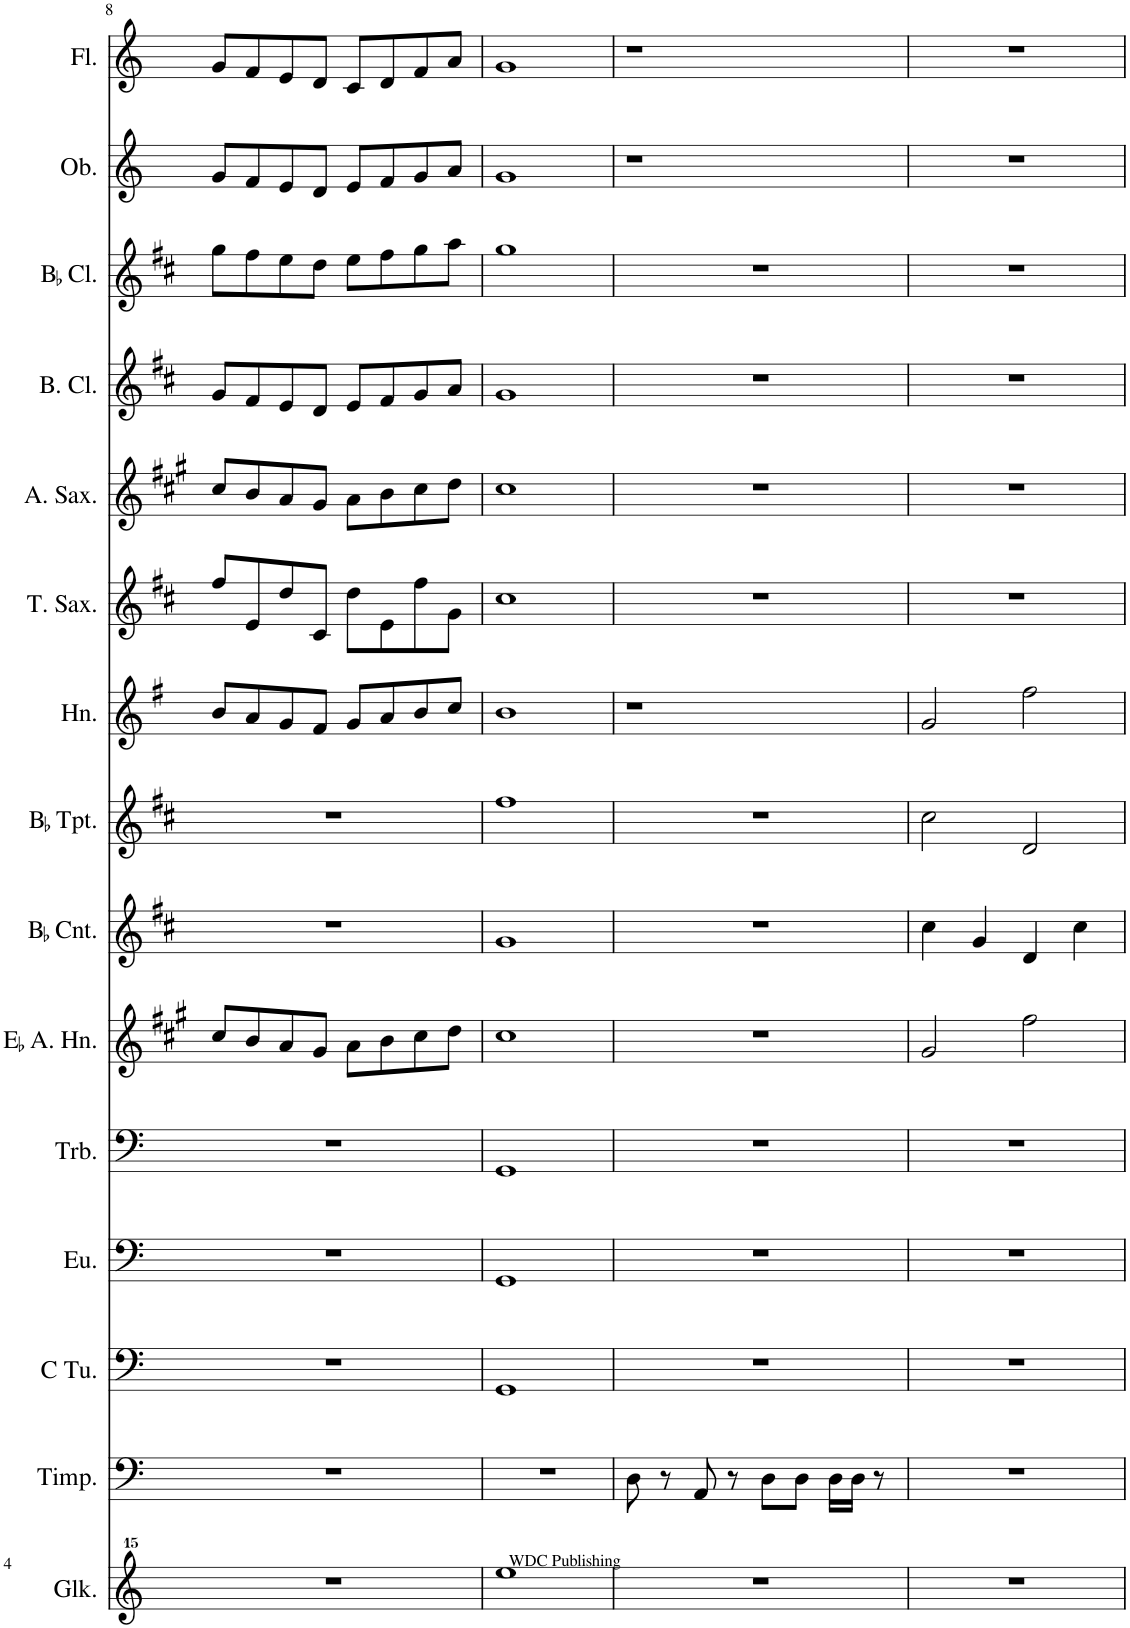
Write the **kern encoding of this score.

**kern	**kern	**kern	**kern	**kern	**kern	**kern	**kern	**kern	**kern	**kern	**kern	**kern	**kern	**kern
*part15	*part14	*part13	*part12	*part11	*part10	*part9	*part8	*part7	*part6	*part5	*part4	*part3	*part2	*part1
*staff15	*staff14	*staff13	*staff12	*staff11	*staff10	*staff9	*staff8	*staff7	*staff6	*staff5	*staff4	*staff3	*staff2	*staff1
*I"Glockenspiel	*I"Timpani	*I"C Tuba	*I"Euphonium	*I"Trombone	*I"EaccidentalFlat Alto Horn	*I"BaccidentalFlat Cornet	*I"BaccidentalFlat Trumpet	*I"Horn	*I"Tenor Saxophone	*I"Alto Saxophone	*I"Bass Clarinet	*I"BaccidentalFlat Clarinet	*I"Oboe	*I"Flute
*I'Glk.	*I'Timp.	*I'C Tu.	*I'Eu.	*I'Trb.	*I'EaccidentalFlat A. Hn.	*I'BaccidentalFlat Cnt.	*I'BaccidentalFlat Tpt.	*I'Hn.	*I'T. Sax.	*I'A. Sax.	*I'B. Cl.	*I'BaccidentalFlat Cl.	*I'Ob.	*I'Fl.
!!LO:PB:g=z
*clefG^^2	*clefF4	*clefF4	*clefF4	*clefF4	*clefG2	*clefG2	*clefG2	*clefG2	*clefG2	*clefG2	*clefG2	*clefG2	*clefG2	*clefG2
*	*	*	*	*	*Trd5c9	*Trd1c2	*Trd1c2	*Trd4c7	*Trd8c14	*Trd5c9	*Trd8c14	*Trd1c2	*	*
*k[]	*k[]	*k[]	*k[]	*k[]	*k[f#c#g#]	*k[f#c#]	*k[f#c#]	*k[f#]	*k[f#c#]	*k[f#c#g#]	*k[f#c#]	*k[f#c#]	*k[]	*k[]
*M4/4	*M4/4	*M4/4	*M4/4	*M4/4	*M4/4	*M4/4	*M4/4	*M4/4	*M4/4	*M4/4	*M4/4	*M4/4	*M4/4	*M4/4
=8	=8	=8	=8	=8	=8	=8	=8	=8	=8	=8	=8	=8	=8	=8
1r	1r	1r	1r	1r	8cc#/L	1r	1r	8b/L	8ff#/L	8cc#/L	8g/L	8gg\L	8g/L	8g/L
.	.	.	.	.	8b/	.	.	8a/	8e/	8b/	8f#/	8ff#\	8f/	8f/
.	.	.	.	.	8a/	.	.	8g/	8dd/	8a/	8e/	8ee\	8e/	8e/
.	.	.	.	.	8g#/J	.	.	8f#/J	8c#/J	8g#/J	8d/J	8dd\J	8d/J	8d/J
.	.	.	.	.	8a\L	.	.	8g/L	8dd\L	8a\L	8e/L	8ee\L	8e/L	8c/L
.	.	.	.	.	8b\	.	.	8a/	8e\	8b\	8f#/	8ff#\	8f/	8d/
.	.	.	.	.	8cc#\	.	.	8b/	8ff#\	8cc#\	8g/	8gg\	8g/	8f/
.	.	.	.	.	8dd\J	.	.	8cc/J	8g\J	8dd\J	8a/J	8aa\J	8a/J	8a/J
=9	=9	=9	=9	=9	=9	=9	=9	=9	=9	=9	=9	=9	=9	=9
1eeee	1r	1GG	1GG	1GG	1cc#	1g	1ff#	1b	1cc#	1cc#	1g	1gg	1g	1g
=10	=10	=10	=10	=10	=10	=10	=10	=10	=10	=10	=10	=10	=10	=10
1r	8D\	1r	1r	1r	1r	1r	1r	1r	1r	1r	1r	1r	1r	1r
.	8r	.	.	.	.	.	.	.	.	.	.	.	.	.
.	8AA/	.	.	.	.	.	.	.	.	.	.	.	.	.
.	8r	.	.	.	.	.	.	.	.	.	.	.	.	.
.	8D\L	.	.	.	.	.	.	.	.	.	.	.	.	.
.	8D\J	.	.	.	.	.	.	.	.	.	.	.	.	.
.	16D\LL	.	.	.	.	.	.	.	.	.	.	.	.	.
.	16D\JJ	.	.	.	.	.	.	.	.	.	.	.	.	.
.	8r	.	.	.	.	.	.	.	.	.	.	.	.	.
=11	=11	=11	=11	=11	=11	=11	=11	=11	=11	=11	=11	=11	=11	=11
1r	1r	1r	1r	1r	2g#/	4cc#\	2cc#\	2g/	1r	1r	1r	1r	1r	1r
.	.	.	.	.	.	4g/	.	.	.	.	.	.	.	.
.	.	.	.	.	2ff#\	4d/	2d/	2ff#\	.	.	.	.	.	.
.	.	.	.	.	.	4cc#\	.	.	.	.	.	.	.	.
=	=	=	=	=	=	=	=	=	=	=	=	=	=	=
*-	*-	*-	*-	*-	*-	*-	*-	*-	*-	*-	*-	*-	*-	*-
